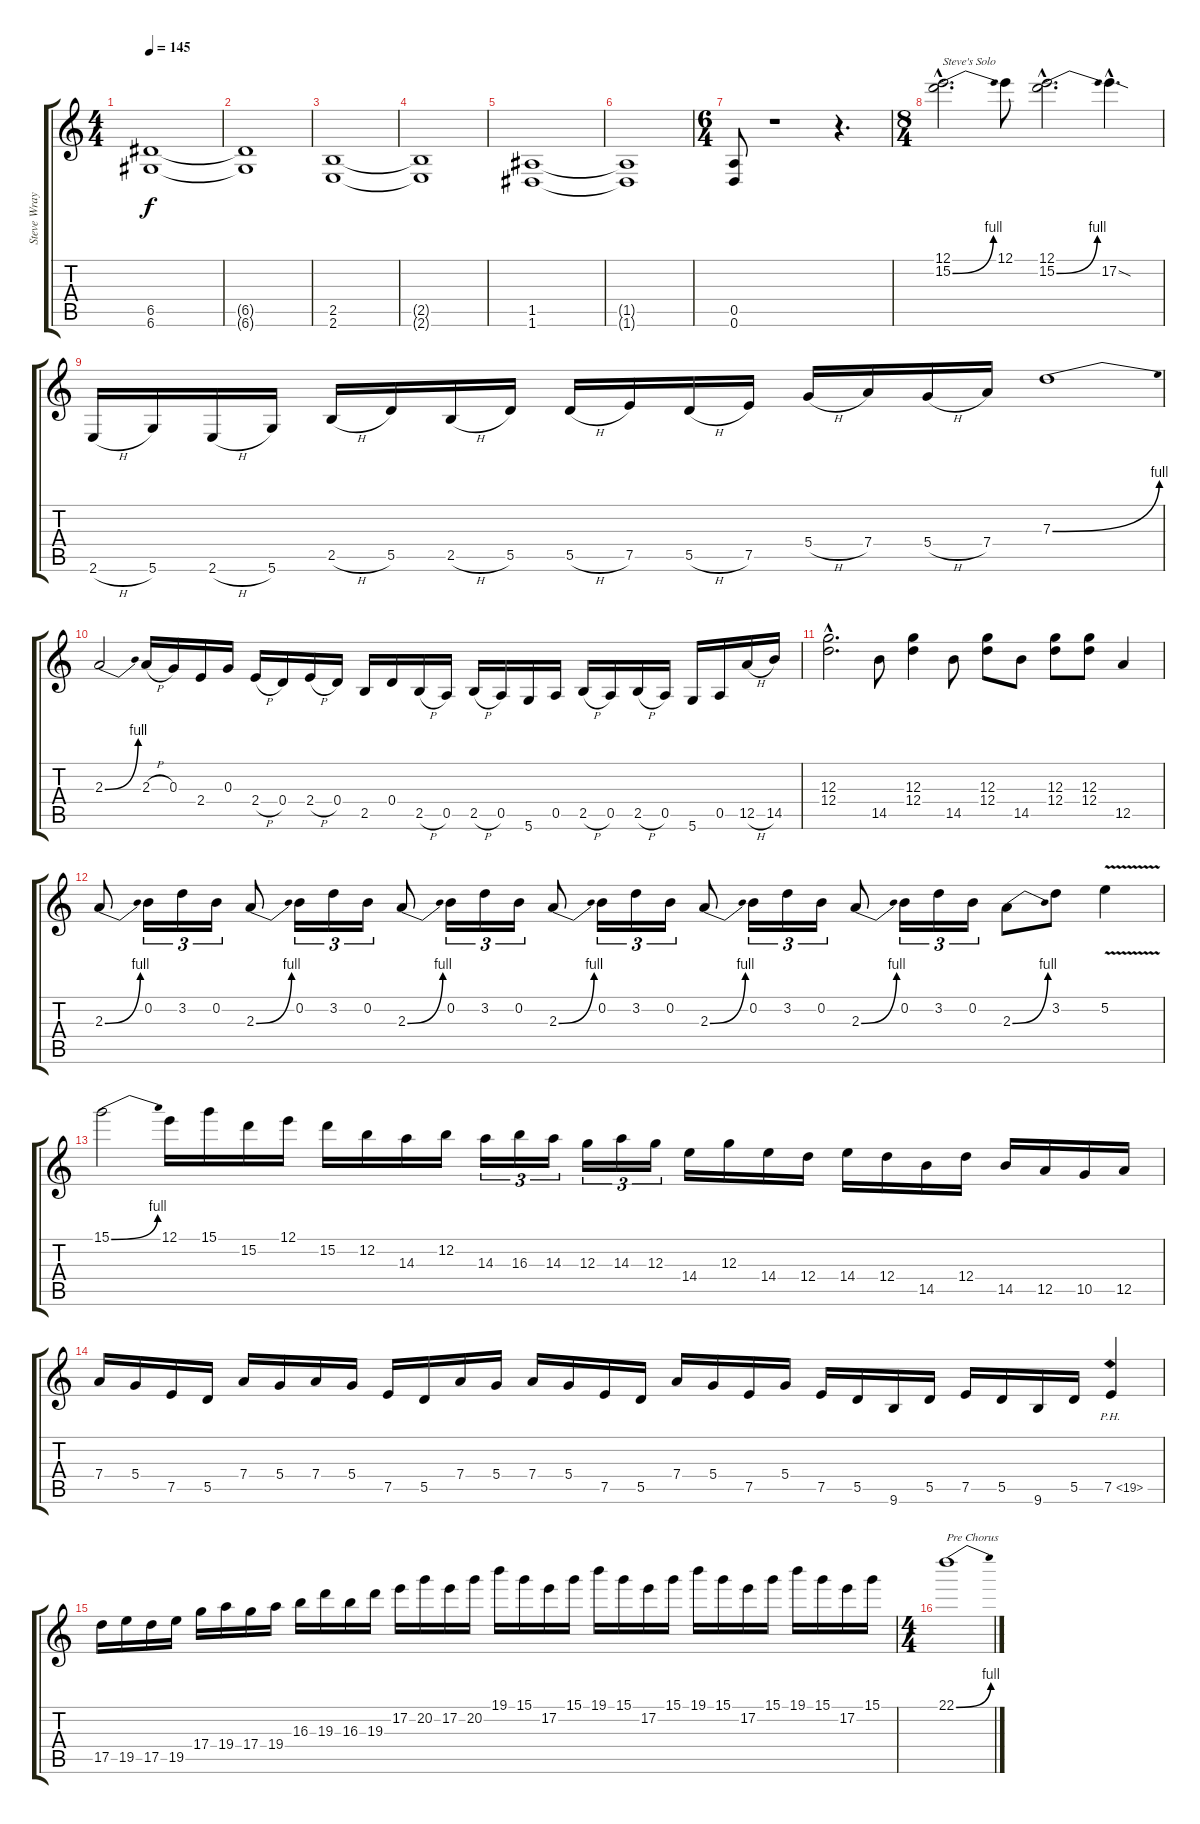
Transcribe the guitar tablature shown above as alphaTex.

\track ("Steve Wray" "Steve Wray") {instrument distortionguitar}
\staff {score tabs}
\tuning (E4 B3 G3 D3 A2 D2) {hide}
\ts (4 4)
\tempo 145
\clef g2
\ks c
(6.5 6.6).1{dy f} |
(6.5{t} 6.6{t}).1 |
(2.5 2.6).1 |
(2.5{t} 2.6{t}).1 |
(1.5 1.6).1 |
(1.5{t} 1.6{t}).1 |
\ts (6 4)
(0.5 0.6).8 r.1 r.4{d} |
\ts (8 4)
(12.1{hac} 15.2{be (bend 0 0 60 4) hac}).2{d txt "Steve's Solo"} 12.1.8 (12.1{hac} 15.2{be (bend 0 0 60 4) hac}).2{d} 17.2{sod hac}.4{d} |
2.6{h}.16 5.6.16 2.6{h}.16 5.6.16 2.5{h}.16 5.5.16 2.5{h}.16 5.5.16 5.5{h}.16 7.5.16 5.5{h}.16 7.5.16 5.4{h}.16 7.4.16 5.4{h}.16 7.4.16 7.3{be (bend 0 0 60 4)}.1 |
2.3{be (bend 0 0 60 4)}.2 2.3{h}.16 0.3.16 2.4.16 0.3.16 2.4{h}.16 0.4.16 2.4{h}.16 0.4.16 2.5.16 0.4.16 2.5{h}.16 0.5.16 2.5{h}.16 0.5.16 5.6.16 0.5.16 2.5{h}.16 0.5.16 2.5{h}.16 0.5.16 5.6.16 0.5.16 12.5{h}.16 14.5.16 |
(12.3{hac} 12.4{hac}).2{d} 14.5.8 (12.3 12.4).4 14.5.8 (12.3 12.4).8 14.5.8 (12.3 12.4).8 (12.3 12.4).8 12.5.4 |
2.3{be (bend 0 0 60 4)}.8 0.2.16{tu (3 2)} 3.2.16{tu (3 2)} 0.2.16{tu (3 2)} 2.3{be (bend 0 0 60 4)}.8 0.2.16{tu (3 2)} 3.2.16{tu (3 2)} 0.2.16{tu (3 2)} 2.3{be (bend 0 0 60 4)}.8 0.2.16{tu (3 2)} 3.2.16{tu (3 2)} 0.2.16{tu (3 2)} 2.3{be (bend 0 0 60 4)}.8 0.2.16{tu (3 2)} 3.2.16{tu (3 2)} 0.2.16{tu (3 2)} 2.3{be (bend 0 0 60 4)}.8 0.2.16{tu (3 2)} 3.2.16{tu (3 2)} 0.2.16{tu (3 2)} 2.3{be (bend 0 0 60 4)}.8 0.2.16{tu (3 2)} 3.2.16{tu (3 2)} 0.2.16{tu (3 2)} 2.3{be (bend 0 0 60 4)}.8 3.2.8 5.2{v}.4 |
15.1{be (bend 0 0 60 4)}.2 12.1.16 15.1.16 15.2.16 12.1.16 15.2.16 12.2.16 14.3.16 12.2.16 14.3.16{tu (3 2)} 16.3.16{tu (3 2)} 14.3.16{tu (3 2)} 12.3.16{tu (3 2)} 14.3.16{tu (3 2)} 12.3.16{tu (3 2)} 14.4.16 12.3.16 14.4.16 12.4.16 14.4.16 12.4.16 14.5.16 12.4.16 14.5.16 12.5.16 10.5.16 12.5.16 |
7.4.16 5.4.16 7.5.16 5.5.16 7.4.16 5.4.16 7.4.16 5.4.16 7.5.16 5.5.16 7.4.16 5.4.16 7.4.16 5.4.16 7.5.16 5.5.16 7.4.16 5.4.16 7.5.16 5.4.16 7.5.16 5.5.16 9.6.16 5.5.16 7.5.16 5.5.16 9.6.16 5.5.16 7.5{ph 12}.4 |
17.5.16 19.5.16 17.5.16 19.5.16 17.4.16 19.4.16 17.4.16 19.4.16 16.3.16 19.3.16 16.3.16 19.3.16 17.2.16 20.2.16 17.2.16 20.2.16 19.1.16 15.1.16 17.2.16 15.1.16 19.1.16 15.1.16 17.2.16 15.1.16 19.1.16 15.1.16 17.2.16 15.1.16 19.1.16 15.1.16 17.2.16 15.1.16 |
\ts (4 4)
22.1{be (bend 0 0 60 4)}.1{txt "Pre Chorus"}
